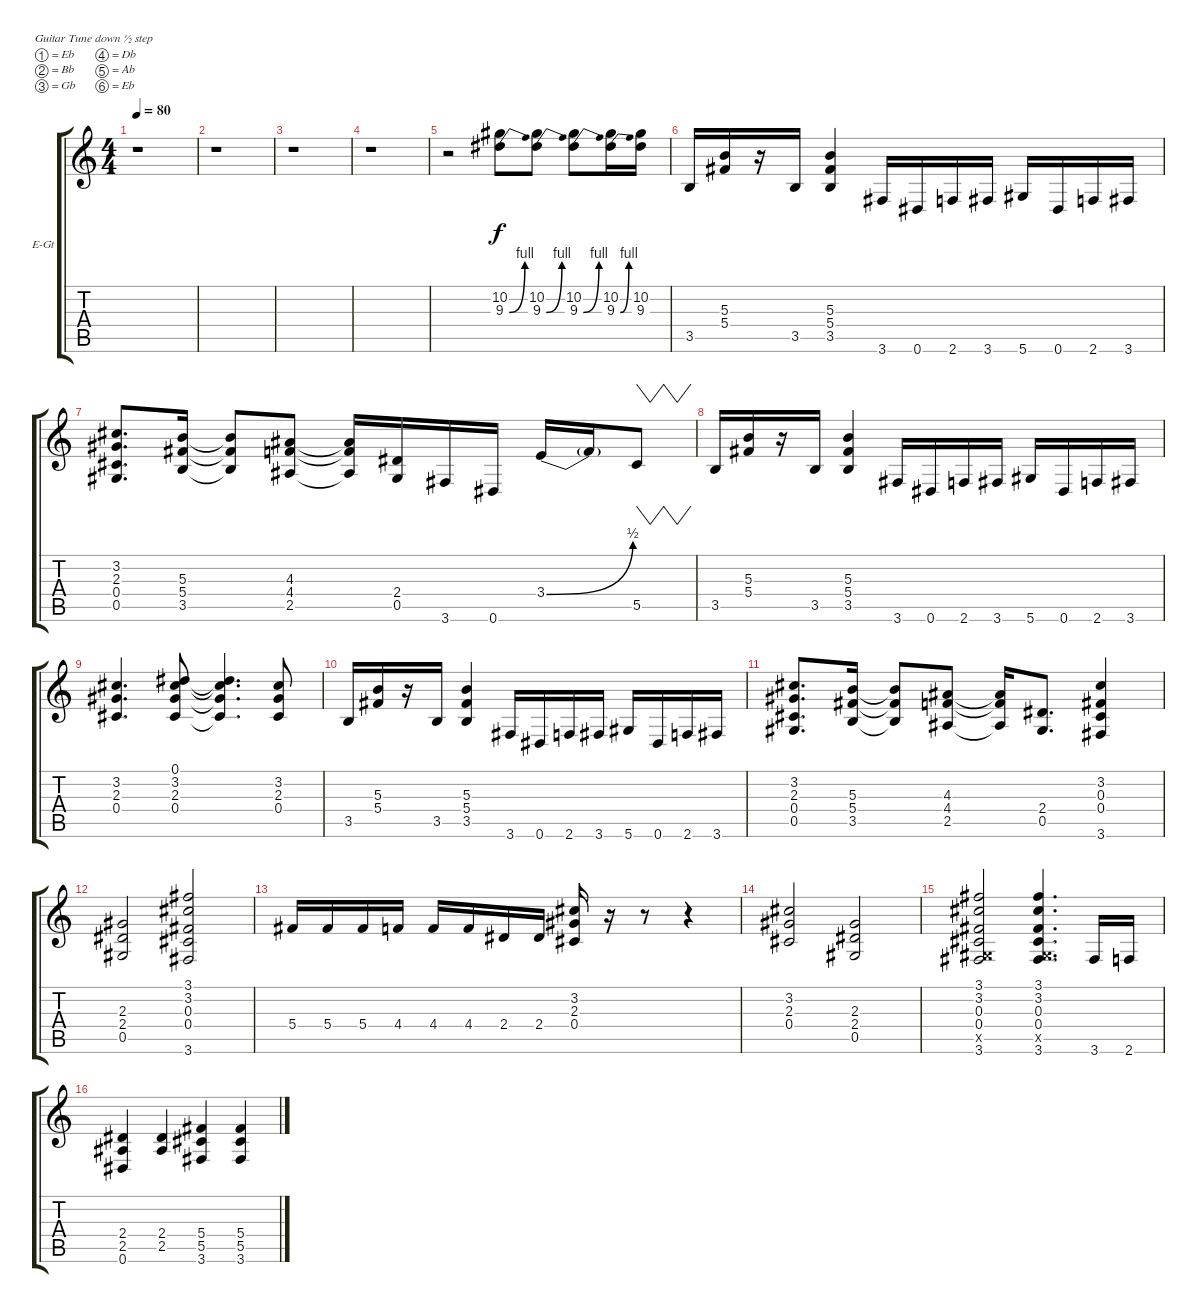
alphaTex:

\bracketExtendMode groupsimilarinstruments
\firstSystemTrackNameOrientation horizontal
\otherSystemsTrackNameOrientation horizontal
\track ("Distortion Guitar" "E-Gt") {instrument acousticgrandpiano}
\staff {score tabs}
\tuning (Eb4 Bb3 Gb3 Db3 Ab2 Eb2)
\displaytranspose 12
\ts (4 4)
\tempo 80
\clef g2
\ks c
r.1{dy f} |
r.1 |
r.1 |
r.1 |
r.2 (10.2 9.3{be (bend 0 0 60 4)}).8 (10.2 9.3{be (bend 0 0 60 4)}).8 (10.2 9.3{be (bend 0 0 60 4)}).8 (10.2 9.3{be (bend 0 0 60 4)}).16 (10.2 9.3).16 |
3.5.16 (5.3 5.4).16 r.16 3.5.16 (5.3 5.4 3.5).4 3.6.16 0.6.16 2.6.16 3.6.16 5.6.16 0.6.16 2.6.16 3.6.16 |
(3.2 2.3 0.4 0.5).8{d} (5.3 5.4 3.5).16 (5.3{t} 5.4{t} 3.5{t}).8 (4.3 4.4 2.5).8 (4.3{t} 4.4{t} 2.5{t}).16 (2.4 0.5).16 3.6.16 0.6.16 3.4{be (bend 0 0 60 2)}.16 3.4{t}.16 5.5.8{vw} |
3.5.16 (5.3 5.4).16 r.16 3.5.16 (5.3 5.4 3.5).4 3.6.16 0.6.16 2.6.16 3.6.16 5.6.16 0.6.16 2.6.16 3.6.16 |
(3.2 2.3 0.4).4{d} (0.1 3.2 2.3 0.4).8 (0.1{t} 3.2{t} 2.3{t} 0.4{t}).4{d} (3.2 2.3 0.4).8 |
3.5.16 (5.3 5.4).16 r.16 3.5.16 (5.3 5.4 3.5).4 3.6.16 0.6.16 2.6.16 3.6.16 5.6.16 0.6.16 2.6.16 3.6.16 |
(3.2 2.3 0.4 0.5).8{d} (5.3 5.4 3.5).16 (5.3{t} 5.4{t} 3.5{t}).8 (4.3 4.4 2.5).8 (4.3{t} 4.4{t} 2.5{t}).16 (2.4 0.5).8{d} (3.2 0.3 0.4 3.6).4 |
(2.3 2.4 0.5).2 (3.1 3.2 0.3 0.4 3.6).2 |
5.4.16 5.4.16 5.4.16 4.4.16 4.4.16 4.4.16 2.4.16 2.4.16 (3.2 2.3 0.4).16 r.16 r.8 r.4 |
(3.2 2.3 0.4).2 (2.3 2.4 0.5).2 |
(3.1 3.2 0.3 0.4 0.5{x} 3.6).2 (3.1 3.2 0.3 0.4 0.5{x} 3.6).4{d} 3.6.16 2.6.16 |
(2.4 2.5 0.6).4 (2.4 2.5).4 (5.4 5.5 3.6).4 (5.4 5.5 3.6).4
